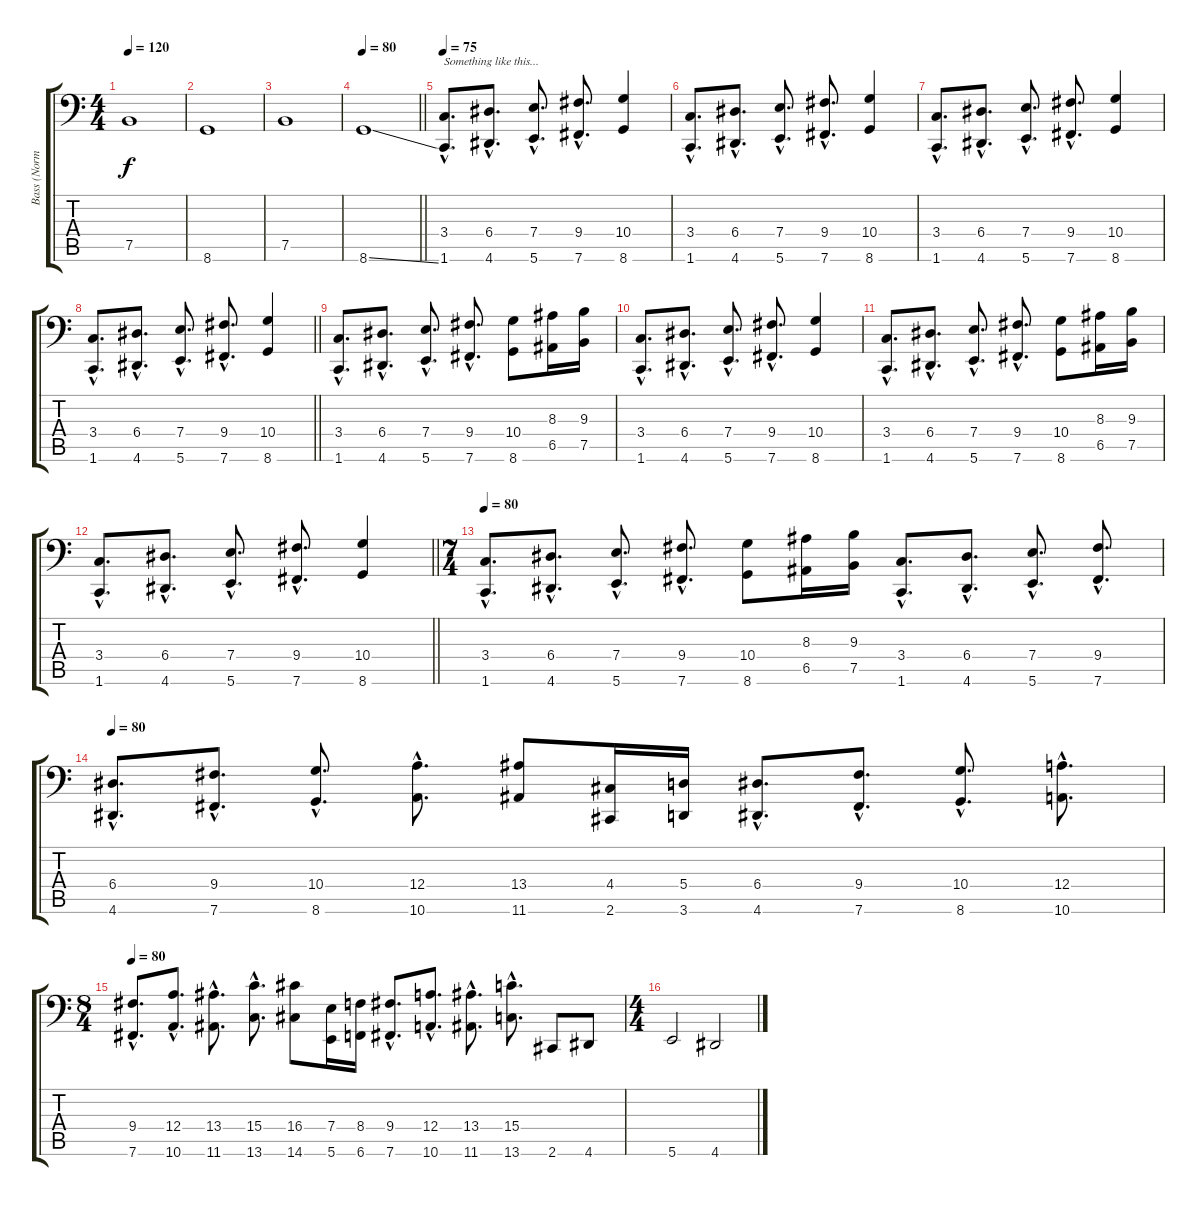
\track ("Bass (Norm.)" "Bass (Norm") {instrument electricbassfinger}
\staff {score tabs}
\tuning (C3 G2 D2 A1 E1 B0) {hide}
\ts (4 4)
\tempo 120
\clef f4
\ks c
7.5.1{dy f} |
8.6.1 |
7.5.1 |
\tempo 80
\barLineRight lightlight
8.6{ss}.1 |
\tempo 75
(3.4{hac} 1.6{hac}).8{d txt "Something like this..."} (6.4{hac} 4.6{hac}).8{d} (7.4{hac} 5.6{hac}).8{d} (9.4{hac} 7.6{hac}).8{d} (10.4 8.6).4 |
(3.4{hac} 1.6{hac}).8{d} (6.4{hac} 4.6{hac}).8{d} (7.4{hac} 5.6{hac}).8{d} (9.4{hac} 7.6{hac}).8{d} (10.4 8.6).4 |
(3.4{hac} 1.6{hac}).8{d} (6.4{hac} 4.6{hac}).8{d} (7.4{hac} 5.6{hac}).8{d} (9.4{hac} 7.6{hac}).8{d} (10.4 8.6).4 |
\barLineRight lightlight
(3.4{hac} 1.6{hac}).8{d} (6.4{hac} 4.6{hac}).8{d} (7.4{hac} 5.6{hac}).8{d} (9.4{hac} 7.6{hac}).8{d} (10.4 8.6).4 |
(3.4{hac} 1.6{hac}).8{d} (6.4{hac} 4.6{hac}).8{d} (7.4{hac} 5.6{hac}).8{d} (9.4{hac} 7.6{hac}).8{d} (10.4 8.6).8 (8.3 6.5).16 (9.3 7.5).16 |
(3.4{hac} 1.6{hac}).8{d} (6.4{hac} 4.6{hac}).8{d} (7.4{hac} 5.6{hac}).8{d} (9.4{hac} 7.6{hac}).8{d} (10.4 8.6).4 |
(3.4{hac} 1.6{hac}).8{d} (6.4{hac} 4.6{hac}).8{d} (7.4{hac} 5.6{hac}).8{d} (9.4{hac} 7.6{hac}).8{d} (10.4 8.6).8 (8.3 6.5).16 (9.3 7.5).16 |
\barLineRight lightlight
(3.4{hac} 1.6{hac}).8{d} (6.4{hac} 4.6{hac}).8{d} (7.4{hac} 5.6{hac}).8{d} (9.4{hac} 7.6{hac}).8{d} (10.4 8.6).4 |
\ts (7 4)
\tempo 80
(3.4{hac} 1.6{hac}).8{d} (6.4{hac} 4.6{hac}).8{d} (7.4{hac} 5.6{hac}).8{d} (9.4{hac} 7.6{hac}).8{d} (10.4 8.6).8 (8.3 6.5).16 (9.3 7.5).16 (3.4{hac} 1.6{hac}).8{d} (6.4{hac} 4.6{hac}).8{d} (7.4{hac} 5.6{hac}).8{d} (9.4{hac} 7.6{hac}).8{d} |
\tempo 80
(6.4{hac} 4.6{hac}).8{d} (9.4{hac} 7.6{hac}).8{d} (10.4{hac} 8.6{hac}).8{d} (12.4{hac} 10.6{hac}).8{d} (13.4 11.6).8 (4.4 2.6).16 (5.4 3.6).16 (6.4{hac} 4.6{hac}).8{d} (9.4{hac} 7.6{hac}).8{d} (10.4{hac} 8.6{hac}).8{d} (12.4{hac} 10.6{hac}).8{d} |
\ts (8 4)
\tempo 80
(9.4{hac} 7.6{hac}).8{d} (12.4{hac} 10.6{hac}).8{d} (13.4{hac} 11.6{hac}).8{d} (15.4{hac} 13.6{hac}).8{d} (16.4 14.6).8 (7.4 5.6).16 (8.4 6.6).16 (9.4{hac} 7.6{hac}).8{d} (12.4{hac} 10.6{hac}).8{d} (13.4{hac} 11.6{hac}).8{d} (15.4{hac} 13.6{hac}).8{d} 2.6.8 4.6.8 |
\ts (4 4)
5.6.2 4.6.2
